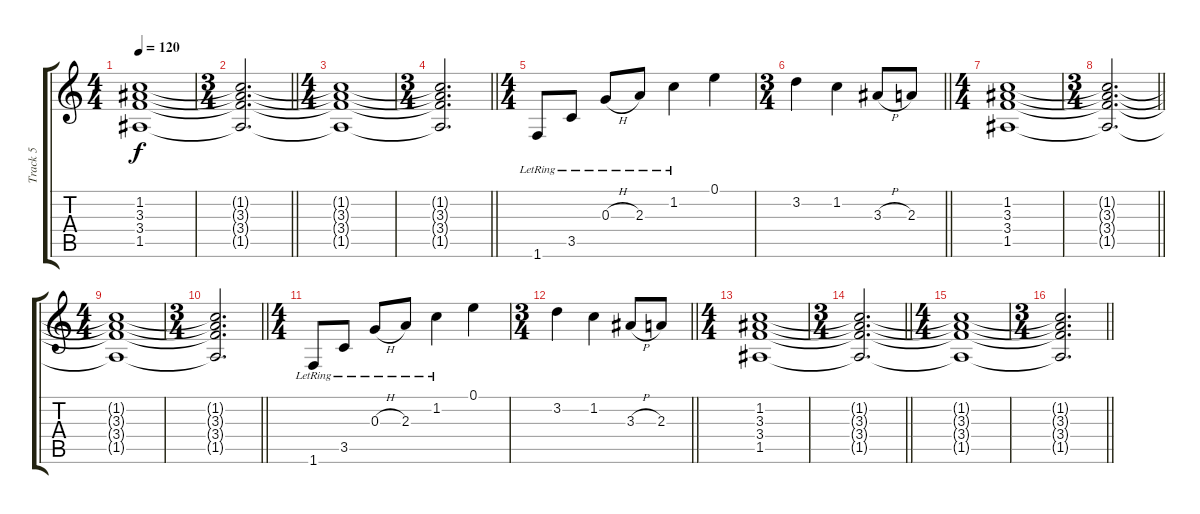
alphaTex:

\track ("Track 5" "Track 5") {instrument electricguitarjazz}
\staff {score tabs}
\tuning (E4 B3 G3 D3 A2 E2) {hide}
\ts (4 4)
\tempo 120
\clef g2
\ks c
(1.2 3.3 3.4 1.5).1{dy f} |
\ts (3 4)
\barLineRight lightlight
(1.2{t} 3.3{t} 3.4{t} 1.5{t}).2{d} |
\ts (4 4)
(1.2{t} 3.3{t} 3.4{t} 1.5{t}).1 |
\ts (3 4)
\barLineRight lightlight
(1.2{t} 3.3{t} 3.4{t} 1.5{t}).2{d} |
\ts (4 4)
1.6{lr}.8 3.5{lr}.8 0.3{h lr}.8 2.3{lr}.8 1.2{lr}.4 0.1.4 |
\ts (3 4)
\barLineRight lightlight
3.2.4 1.2.4 3.3{h}.8 2.3.8 |
\ts (4 4)
(1.2 3.3 3.4 1.5).1 |
\ts (3 4)
\barLineRight lightlight
(1.2{t} 3.3{t} 3.4{t} 1.5{t}).2{d} |
\ts (4 4)
(1.2{t} 3.3{t} 3.4{t} 1.5{t}).1 |
\ts (3 4)
\barLineRight lightlight
(1.2{t} 3.3{t} 3.4{t} 1.5{t}).2{d} |
\ts (4 4)
1.6{lr}.8 3.5{lr}.8 0.3{h lr}.8 2.3{lr}.8 1.2{lr}.4 0.1.4 |
\ts (3 4)
\barLineRight lightlight
3.2.4 1.2.4 3.3{h}.8 2.3.8 |
\ts (4 4)
(1.2 3.3 3.4 1.5).1 |
\ts (3 4)
\barLineRight lightlight
(1.2{t} 3.3{t} 3.4{t} 1.5{t}).2{d} |
\ts (4 4)
(1.2{t} 3.3{t} 3.4{t} 1.5{t}).1 |
\ts (3 4)
\barLineRight lightlight
(1.2{t} 3.3{t} 3.4{t} 1.5{t}).2{d}
